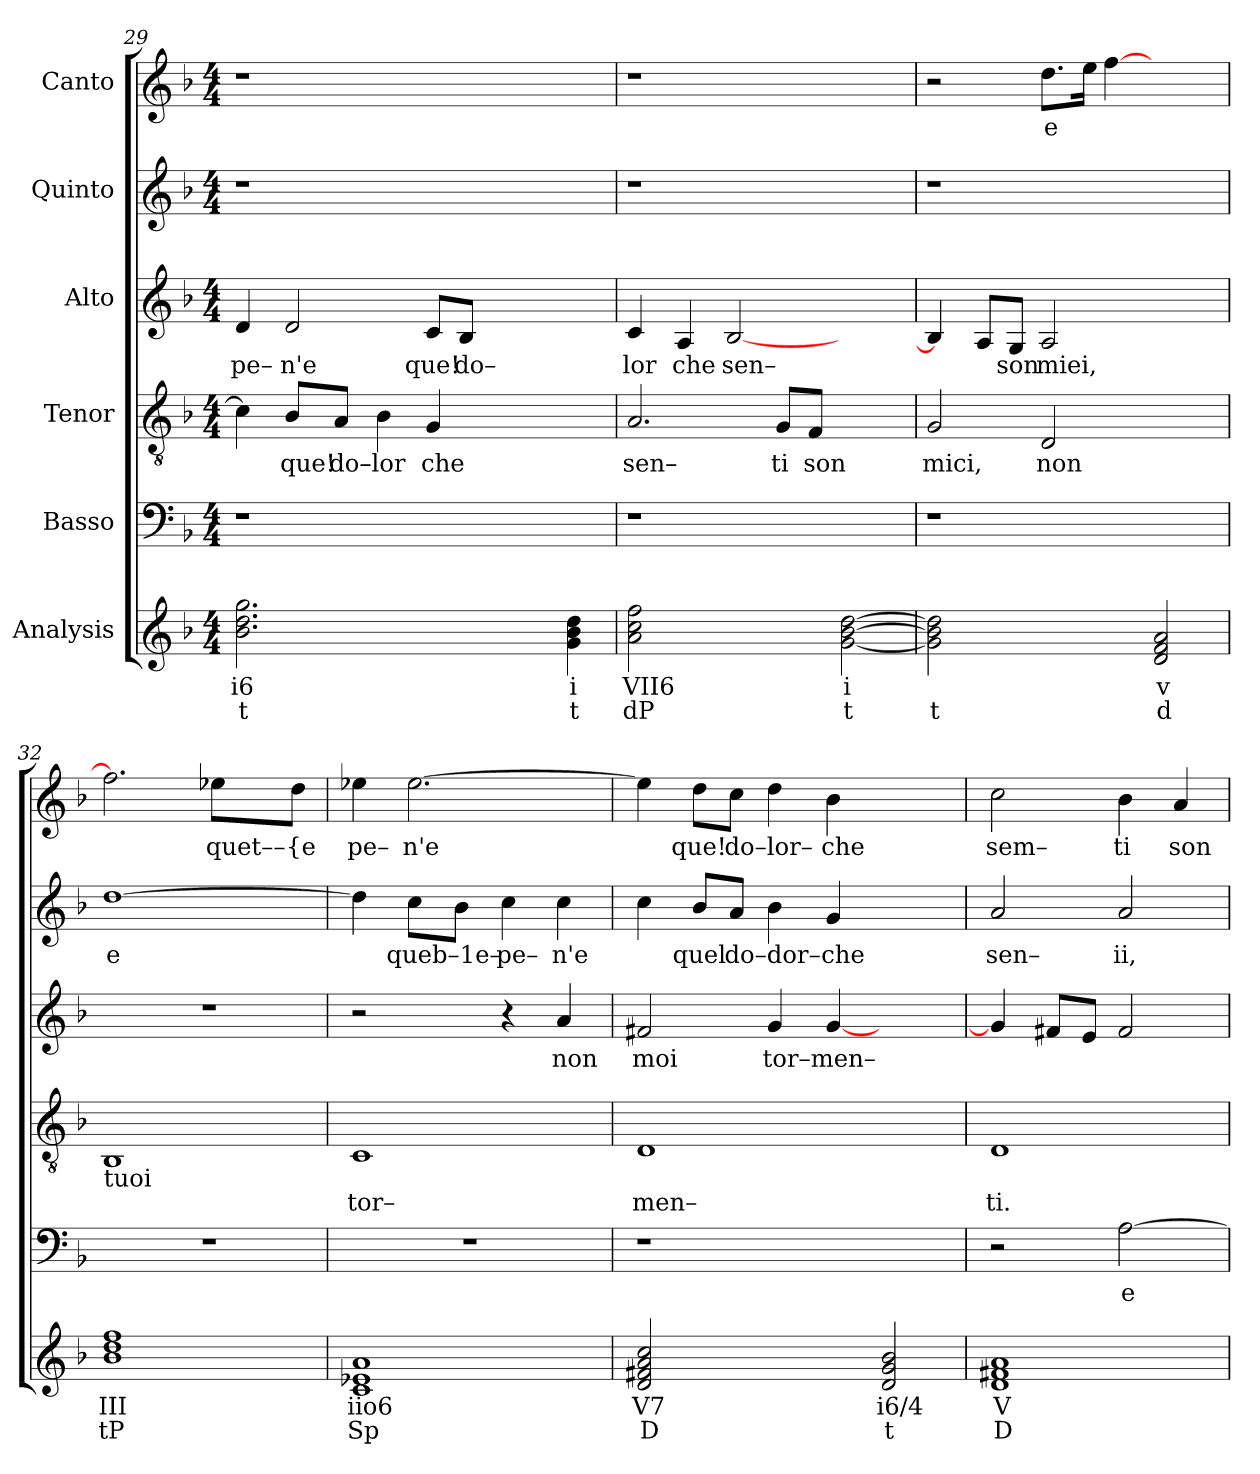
**kern	**text	**text	**kern	**text	**kern	**text	**kern	**text	**kern	**text	**kern	**text
*part6	*part6	*part6	*part5	*part5	*part4	*part4	*part3	*part3	*part2	*part2	*part1	*part1
*staff6	*staff6	*staff6	*staff5	*staff5	*staff4	*staff4	*staff3	*staff3	*staff2	*staff2	*staff1	*staff1
*I"Analysis	*	*	*I"Basso	*	*I"Tenor	*	*I"Alto	*	*I"Quinto	*	*I"Canto	*
*	*	*	*clefF4	*	*clefGv2	*	*clefG2	*	*clefG2	*	*clefG2	*
*k[b-]	*	*	*k[b-]	*	*k[b-]	*	*k[b-]	*	*k[b-]	*	*k[b-]	*
*	*	*	*F:	*	*F:	*	*F:	*	*F:	*	*F:	*
*M4/4	*	*	*M4/4	*	*M4/4	*	*M4/4	*	*M4/4	*	*M4/4	*
=29	=29	=29	=29	=29	=29	=29	=29	=29	=29	=29	=29	=29
!	!	!	!	!	!	!	!	!LO:LY:b	!	!	!	!
2.b- 2.dd 2.gg	i6	t	1r	.	4c\]	.	4d/	pe–	1r	.	1r	.
!	!	!	!	!	!	!LO:LY:b	!	!	!	!	!	!
!	!	!	!	!	!	!	!	!LO:LY:b	!	!	!	!
.	.	.	.	.	8B-/L	que!	2d/	n'e	.	.	.	.
!	!	!	!	!	!	!LO:LY:b	!	!	!	!	!	!
.	.	.	.	.	8A/J	do–	.	.	.	.	.	.
!	!	!	!	!	!	!LO:LY:b	!	!	!	!	!	!
.	.	.	.	.	4B-\	lor	.	.	.	.	.	.
!	!	!	!	!	!	!LO:LY:b	!	!	!	!	!	!
!	!	!	!	!	!	!	!	!LO:LY:b	!	!	!	!
2.ryy	.	.	.	.	4G/	che	8c/L	que!	.	.	.	.
!	!	!	!	!	!	!	!	!LO:LY:b	!	!	!	!
.	.	.	.	.	.	.	8B-/J	do–	.	.	.	.
.	.	.	2.ryy	.	2.ryy	.	2.ryy	.	2.ryy	.	2.ryy	.
4g 4b- 4dd	i	t	.	.	.	.	.	.	.	.	.	.
=30	=30	=30	=30	=30	=30	=30	=30	=30	=30	=30	=30	=30
!	!	!	!	!	!	!LO:LY:b	!	!	!	!	!	!
!	!	!	!	!	!	!	!	!LO:LY:b	!	!	!	!
2a 2cc 2ff	VII6	dP	1r	.	2.A/	sen–	4c/	lor	1r	.	1r	.
!	!	!	!	!	!	!	!	!LO:LY:b	!	!	!	!
.	.	.	.	.	.	.	4A/	che	.	.	.	.
!	!	!	!	!	!	!	!	!LO:LY:b	!	!	!	!
2ryy	.	.	.	.	.	.	[2B-/	sen–	.	.	.	.
!	!	!	!	!	!	!LO:LY:b	!	!	!	!	!	!
.	.	.	.	.	8G/L	ti	.	.	.	.	.	.
!	!	!	!	!	!	!LO:LY:b	!	!	!	!	!	!
.	.	.	.	.	8F/J	son	.	.	.	.	.	.
[2g [2b- [2dd	i	t	2ryy	.	2ryy	.	2ryy	.	2ryy	.	2ryy	.
=31	=31	=31	=31	=31	=31	=31	=31	=31	=31	=31	=31	=31
!	!	!	!	!	!	!LO:LY:b	!	!	!	!	!	!
2g] 2b-] 2dd]	.	t	1r	.	2G/	mici,	4B-/]	.	1r	.	2r	.
.	.	.	.	.	.	.	8A/L	.	.	.	.	.
!	!	!	!	!	!	!	!	!LO:LY:b	!	!	!	!
.	.	.	.	.	.	.	8G/J	son	.	.	.	.
!	!	!	!	!	!	!LO:LY:b	!	!	!	!	!	!
!	!	!	!	!	!	!	!	!LO:LY:b	!	!	!	!
!	!	!	!	!	!	!	!	!	!	!	!	!LO:LY:b
2ryy	.	.	.	.	2D/	non	2A/	miei,	.	.	8.dd\L	e
.	.	.	.	.	.	.	.	.	.	.	16ee\Jk	.
.	.	.	.	.	.	.	.	.	.	.	[4ff\	.
2d 2f 2a	v	d	2ryy	.	2ryy	.	2ryy	.	2ryy	.	2ryy	.
=32	=32	=32	=32	=32	=32	=32	=32	=32	=32	=32	=32	=32
!	!	!	!	!	!LO:TX:b:t=tuoi	!	!	!	!	!	!	!
!	!	!	!	!	!	!	!	!	!	!LO:LY:b	!	!
1b- 1dd 1ff	III	tP	1r	.	1BB-	.	1r	.	[1dd	e	2.ff\]	.
!	!	!	!	!	!	!	!	!	!	!	!	!LO:LY:b
.	.	.	.	.	.	.	.	.	.	.	8ee-X\L	quet––
!	!	!	!	!	!	!	!	!	!	!	!	!LO:LY:b
.	.	.	.	.	.	.	.	.	.	.	8dd\J	{e
=33	=33	=33	=33	=33	=33	=33	=33	=33	=33	=33	=33	=33
!	!	!	!	!	!	!LO:LY:b	!	!	!	!	!	!
!	!	!	!	!	!	!	!	!	!	!	!	!LO:LY:b
1c 1e-X 1a	iio6	Sp	1r	.	1C	tor–	2r	.	4dd\]	.	4ee-X\	pe–
!	!	!	!	!	!	!	!	!	!	!LO:LY:b	!	!
!	!	!	!	!	!	!	!	!	!	!	!	!LO:LY:b
.	.	.	.	.	.	.	.	.	8cc\L	queb–1e–	[2.ee-\	n'e
.	.	.	.	.	.	.	.	.	8b-\J	.	.	.
!	!	!	!	!	!	!	!	!	!	!LO:LY:b	!	!
.	.	.	.	.	.	.	4r	.	4cc\	pe–	.	.
!	!	!	!	!	!	!	!	!LO:LY:b	!	!	!	!
!	!	!	!	!	!	!	!	!	!	!LO:LY:b	!	!
.	.	.	.	.	.	.	4a/	non	4cc\	n'e	.	.
=34	=34	=34	=34	=34	=34	=34	=34	=34	=34	=34	=34	=34
!	!	!	!	!	!	!LO:LY:b	!	!	!	!	!	!
!	!	!	!	!	!	!	!	!LO:LY:b	!	!	!	!
2d 2f#X 2a 2cc	V7	D	1r	.	1D	men–	2f#X/	moi	4cc\	.	4ee-\]	.
!	!	!	!	!	!	!	!	!	!	!LO:LY:b	!	!
!	!	!	!	!	!	!	!	!	!	!	!	!LO:LY:b
.	.	.	.	.	.	.	.	.	8b-/L	quel	8dd\L	que!
!	!	!	!	!	!	!	!	!	!	!LO:LY:b	!	!
!	!	!	!	!	!	!	!	!	!	!	!	!LO:LY:b
.	.	.	.	.	.	.	.	.	8a/J	do–dor–	8cc\J	do–lor–
!	!	!	!	!	!	!	!	!LO:LY:b	!	!	!	!
2ryy	.	.	.	.	.	.	4g/	tor–men–	4b-\	.	4dd\	.
!	!	!	!	!	!	!	!	!	!	!LO:LY:b	!	!
!	!	!	!	!	!	!	!	!	!	!	!	!LO:LY:b
.	.	.	.	.	.	.	[4g/	.	4g/	che	4b-\	che
2d 2g 2b-	i6/4	t	2ryy	.	2ryy	.	2ryy	.	2ryy	.	2ryy	.
=35	=35	=35	=35	=35	=35	=35	=35	=35	=35	=35	=35	=35
!	!	!	!	!	!	!LO:LY:b	!	!	!	!	!	!
!	!	!	!	!	!	!	!	!	!	!LO:LY:b	!	!
!	!	!	!	!	!	!	!	!	!	!	!	!LO:LY:b
1d 1f#X 1a	V	D	2r	.	1D	ti.	4g/]	.	2a/	sen–	2cc\	sem–
.	.	.	.	.	.	.	8f#X/L	.	.	.	.	.
.	.	.	.	.	.	.	8e/J	.	.	.	.	.
!	!	!	!	!LO:LY:b	!	!	!	!	!	!	!	!
!	!	!	!	!	!	!	!	!	!	!LO:LY:b	!	!
!	!	!	!	!	!	!	!	!	!	!	!	!LO:LY:b
.	.	.	[2A\	e	.	.	2f#/	.	2a/	ii,	4b-\	ti
!	!	!	!	!	!	!	!	!	!	!	!	!LO:LY:b
.	.	.	.	.	.	.	.	.	.	.	4a/	son
=	=	=	=	=	=	=	=	=	=	=	=	=
*-	*-	*-	*-	*-	*-	*-	*-	*-	*-	*-	*-	*-
